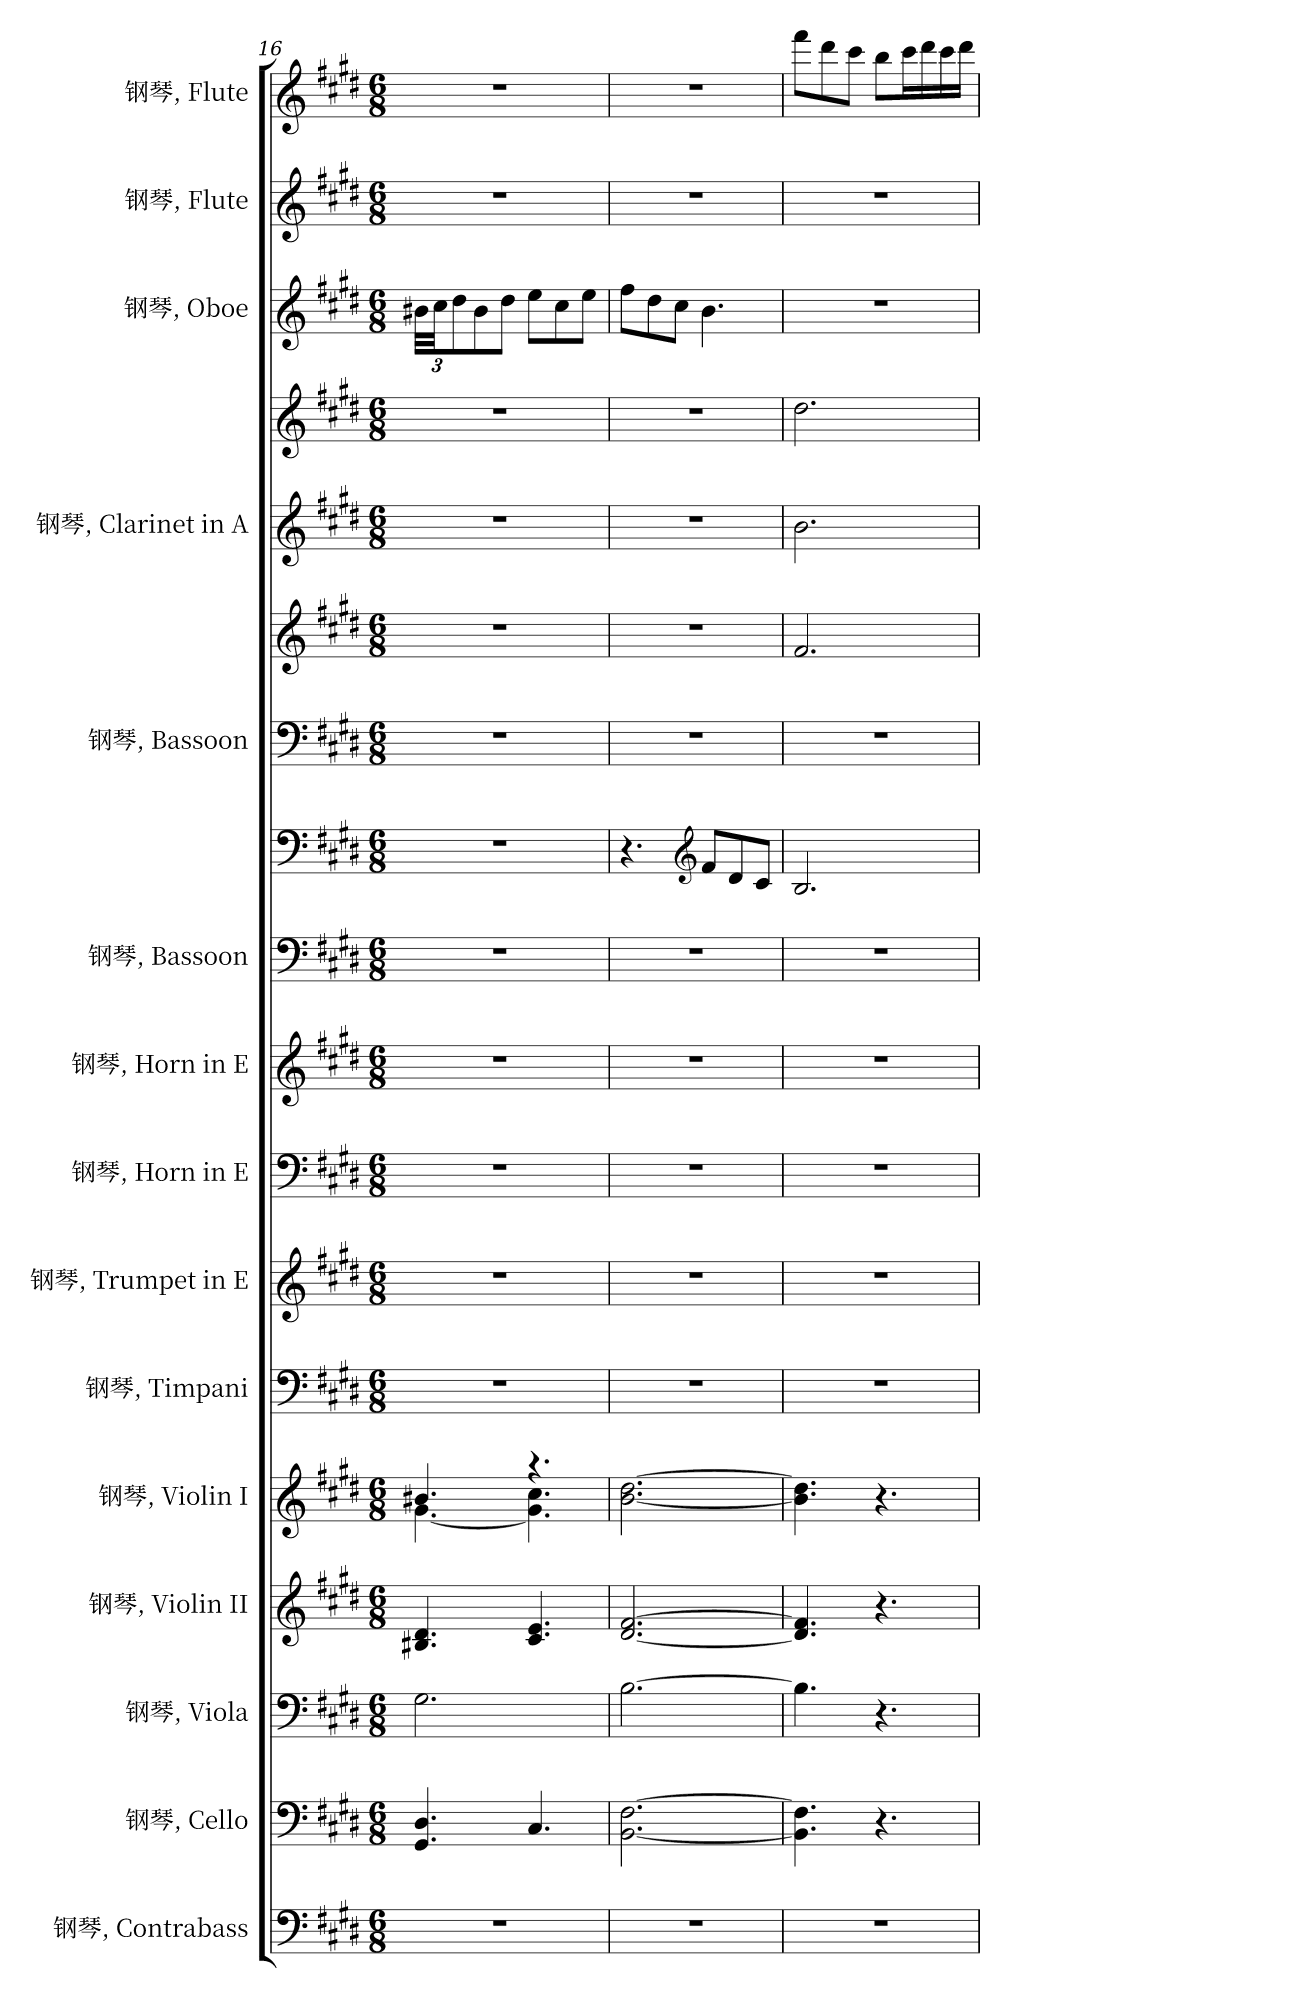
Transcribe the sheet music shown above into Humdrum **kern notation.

**kern	**kern	**kern	**kern	**kern	**kern	**kern	**kern	**kern	**kern	**kern	**kern	**kern	**kern	**kern	**kern	**kern	**kern
*part15	*part14	*part13	*part12	*part11	*part10	*part9	*part8	*part7	*part6	*part6	*part5	*part5	*part4	*part4	*part3	*part2	*part1
*staff18	*staff17	*staff16	*staff15	*staff14	*staff13	*staff12	*staff11	*staff10	*staff9	*staff8	*staff7	*staff6	*staff5	*staff4	*staff3	*staff2	*staff1
*I"钢琴, Contrabass	*I"钢琴, Cello	*I"钢琴, Viola	*I"钢琴, Violin II	*I"钢琴, Violin I	*I"钢琴, Timpani	*I"钢琴, Trumpet in E	*I"钢琴, Horn in E	*I"钢琴, Horn in E	*I"钢琴, Bassoon	*	*I"钢琴, Bassoon	*	*I"钢琴, Clarinet in A	*	*I"钢琴, Oboe	*I"钢琴, Flute	*I"钢琴, Flute
!!LO:PB:g=z
*clefF4	*clefF4	*clefF4	*clefG2	*clefG2	*clefF4	*clefG2	*clefF4	*clefG2	*clefF4	*clefF4	*clefF4	*clefG2	*clefG2	*clefG2	*clefG2	*clefG2	*clefG2
*k[f#c#g#d#]	*k[f#c#g#d#]	*k[f#c#g#d#]	*k[f#c#g#d#]	*k[f#c#g#d#]	*k[f#c#g#d#]	*k[f#c#g#d#]	*k[f#c#g#d#]	*k[f#c#g#d#]	*k[f#c#g#d#]	*k[f#c#g#d#]	*k[f#c#g#d#]	*k[f#c#g#d#]	*k[f#c#g#d#]	*k[f#c#g#d#]	*k[f#c#g#d#]	*k[f#c#g#d#]	*k[f#c#g#d#]
*M6/8	*M6/8	*M6/8	*M6/8	*M6/8	*M6/8	*M6/8	*M6/8	*M6/8	*M6/8	*M6/8	*M6/8	*M6/8	*M6/8	*M6/8	*M6/8	*M6/8	*M6/8
=16	=16	=16	=16	=16	=16	=16	=16	=16	=16	=16	=16	=16	=16	=16	=16	=16	=16
*	*	*	*	*^	*	*	*	*	*	*	*	*	*	*	*	*	*
*	*	*	*	*	*	*	*	*	*	*	*	*	*	*	*	*Xbrackettup	*	*
2.r	4.GG#/ 4.D#/	2.G#\	4.B#X/ 4.d#/	4.b#X/	[4.g#\	2.r	2.r	2.r	2.r	2.r	2.r	2.r	2.r	2.r	2.r	48b#X\LLL	2.r	2.r
.	.	.	.	.	.	.	.	.	.	.	.	.	.	.	.	48cc#\JJ	.	.
.	.	.	.	.	.	.	.	.	.	.	.	.	.	.	.	12dd#\	.	.
.	.	.	.	.	.	.	.	.	.	.	.	.	.	.	.	8b#\	.	.
.	.	.	.	.	.	.	.	.	.	.	.	.	.	.	.	8dd#\J	.	.
.	4.C#/	.	4.c#/ 4.e/	4.r	4.g#\] 4.cc#\	.	.	.	.	.	.	.	.	.	.	8ee\L	.	.
.	.	.	.	.	.	.	.	.	.	.	.	.	.	.	.	8cc#\	.	.
.	.	.	.	.	.	.	.	.	.	.	.	.	.	.	.	8ee\J	.	.
*	*	*	*	*v	*v	*	*	*	*	*	*	*	*	*	*	*	*	*
=17	=17	=17	=17	=17	=17	=17	=17	=17	=17	=17	=17	=17	=17	=17	=17	=17	=17
2.r	[2.BB\ [2.F#\	[2.B\	[2.d#/ [2.f#/	[2.b\ [2.dd#\	2.r	2.r	2.r	2.r	2.r	4.r	2.r	2.r	2.r	2.r	8ff#\L	2.r	2.r
.	.	.	.	.	.	.	.	.	.	.	.	.	.	.	8dd#\	.	.
.	.	.	.	.	.	.	.	.	.	.	.	.	.	.	8cc#\J	.	.
*	*	*	*	*	*	*	*	*	*	*clefG2	*	*	*	*	*	*	*
.	.	.	.	.	.	.	.	.	.	8f#/L	.	.	.	.	4.b\	.	.
.	.	.	.	.	.	.	.	.	.	8d#/	.	.	.	.	.	.	.
.	.	.	.	.	.	.	.	.	.	8c#/J	.	.	.	.	.	.	.
=18	=18	=18	=18	=18	=18	=18	=18	=18	=18	=18	=18	=18	=18	=18	=18	=18	=18
2.r	4.BB\] 4.F#\]	4.B\]	4.d#/] 4.f#/]	4.b\] 4.dd#\]	2.r	2.r	2.r	2.r	2.r	2.B/	2.r	2.f#/	2.b\	2.dd#\	2.r	2.r	8fff#\L
.	.	.	.	.	.	.	.	.	.	.	.	.	.	.	.	.	8ddd#\
.	.	.	.	.	.	.	.	.	.	.	.	.	.	.	.	.	8ccc#\J
.	4.r	4.r	4.r	4.r	.	.	.	.	.	.	.	.	.	.	.	.	8bb\L
.	.	.	.	.	.	.	.	.	.	.	.	.	.	.	.	.	16ccc#\L
.	.	.	.	.	.	.	.	.	.	.	.	.	.	.	.	.	16ddd#\
.	.	.	.	.	.	.	.	.	.	.	.	.	.	.	.	.	16ccc#\
.	.	.	.	.	.	.	.	.	.	.	.	.	.	.	.	.	16ddd#\JJ
=	=	=	=	=	=	=	=	=	=	=	=	=	=	=	=	=	=
*-	*-	*-	*-	*-	*-	*-	*-	*-	*-	*-	*-	*-	*-	*-	*-	*-	*-
